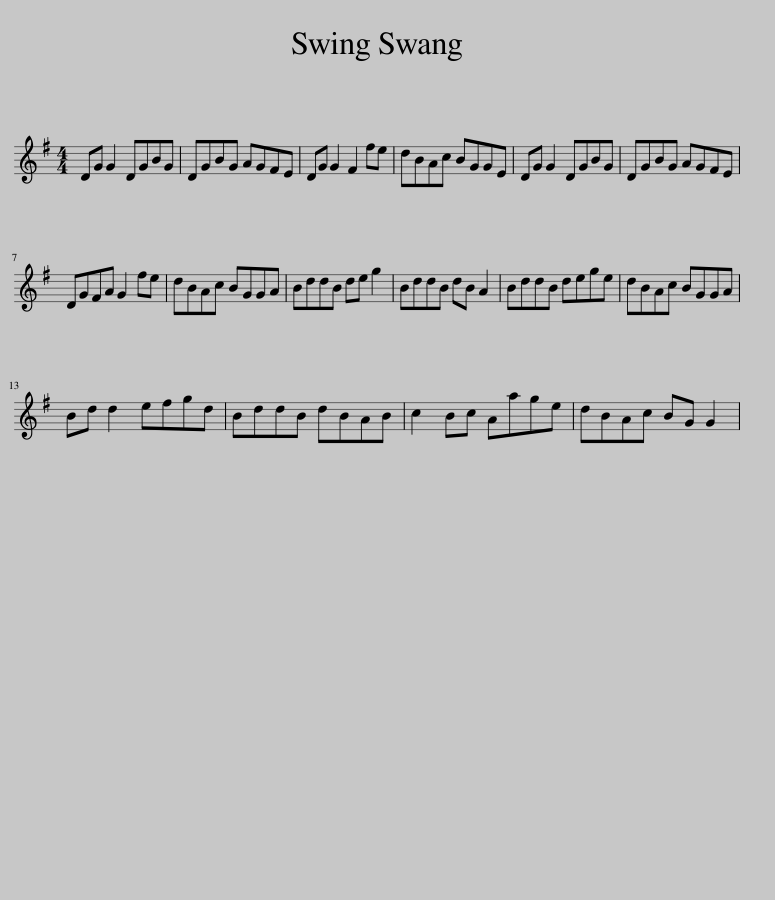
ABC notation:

X:1
L:1/8
M:4/4
I:linebreak $
K:G
V:1 treble
V:1
 DG G2 DGBG | DGBG AGFE | DG G2 F2 fe | dBAc BGGE | DG G2 DGBG | %5
 DGBG AGFE |$ DGFA G2 fe | dBAc BGGA | BddB de g2 | BddB dB A2 | %10
 BddB dege | dBAc BGGA |$ Bd d2 efgd | BddB dBAB | c2 Bc Aage | %15
 dBAc BG G2 | %16
